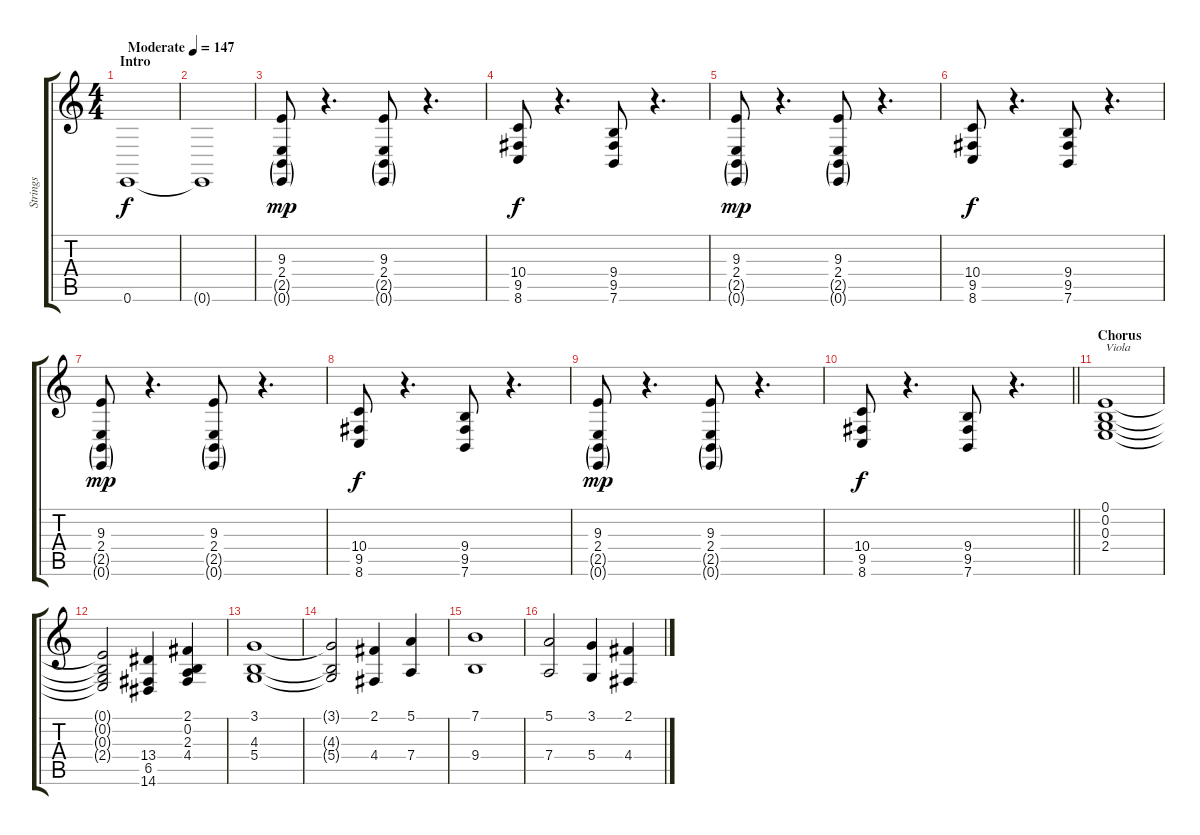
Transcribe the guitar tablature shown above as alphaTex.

\track ("Strings" "Strings") {instrument stringensemble1}
\staff {score tabs}
\tuning (E4 B3 G3 D3 A2 E2) {hide}
\ts (4 4)
\section ("" "Intro")
\tempo (147 "Moderate")
\clef g2
\ks c
0.6.1{dy f instrument stringensemble1} |
0.6{t}.1 |
(9.3 2.4 2.5{g} 0.6{g}).8{dy mp} r.4{d} (9.3 2.4 2.5{g} 0.6{g}).8 r.4{d} |
(10.4 9.5 8.6).8{dy f} r.4{d} (9.4 9.5 7.6).8 r.4{d} |
(9.3 2.4 2.5{g} 0.6{g}).8{dy mp} r.4{d} (9.3 2.4 2.5{g} 0.6{g}).8 r.4{d} |
(10.4 9.5 8.6).8{dy f} r.4{d} (9.4 9.5 7.6).8 r.4{d} |
(9.3 2.4 2.5{g} 0.6{g}).8{dy mp} r.4{d} (9.3 2.4 2.5{g} 0.6{g}).8 r.4{d} |
(10.4 9.5 8.6).8{dy f} r.4{d} (9.4 9.5 7.6).8 r.4{d} |
(9.3 2.4 2.5{g} 0.6{g}).8{dy mp} r.4{d} (9.3 2.4 2.5{g} 0.6{g}).8 r.4{d} |
\barLineRight lightlight
(10.4 9.5 8.6).8{dy f} r.4{d} (9.4 9.5 7.6).8 r.4{d} |
\section ("" "Chorus")
(0.1 0.2 0.3 2.4).1{txt "Viola" instrument viola} |
(0.1{t} 0.2{t} 0.3{t} 2.4{t}).2 (13.4 6.5 14.6).4 (2.1 0.2 2.3 4.4).4 |
(3.1 4.3 5.4).1 |
(3.1{t} 4.3{t} 5.4{t}).2 (2.1 4.4).4 (5.1 7.4).4 |
(7.1 9.4).1 |
(5.1 7.4).2 (3.1 5.4).4 (2.1 4.4).4
